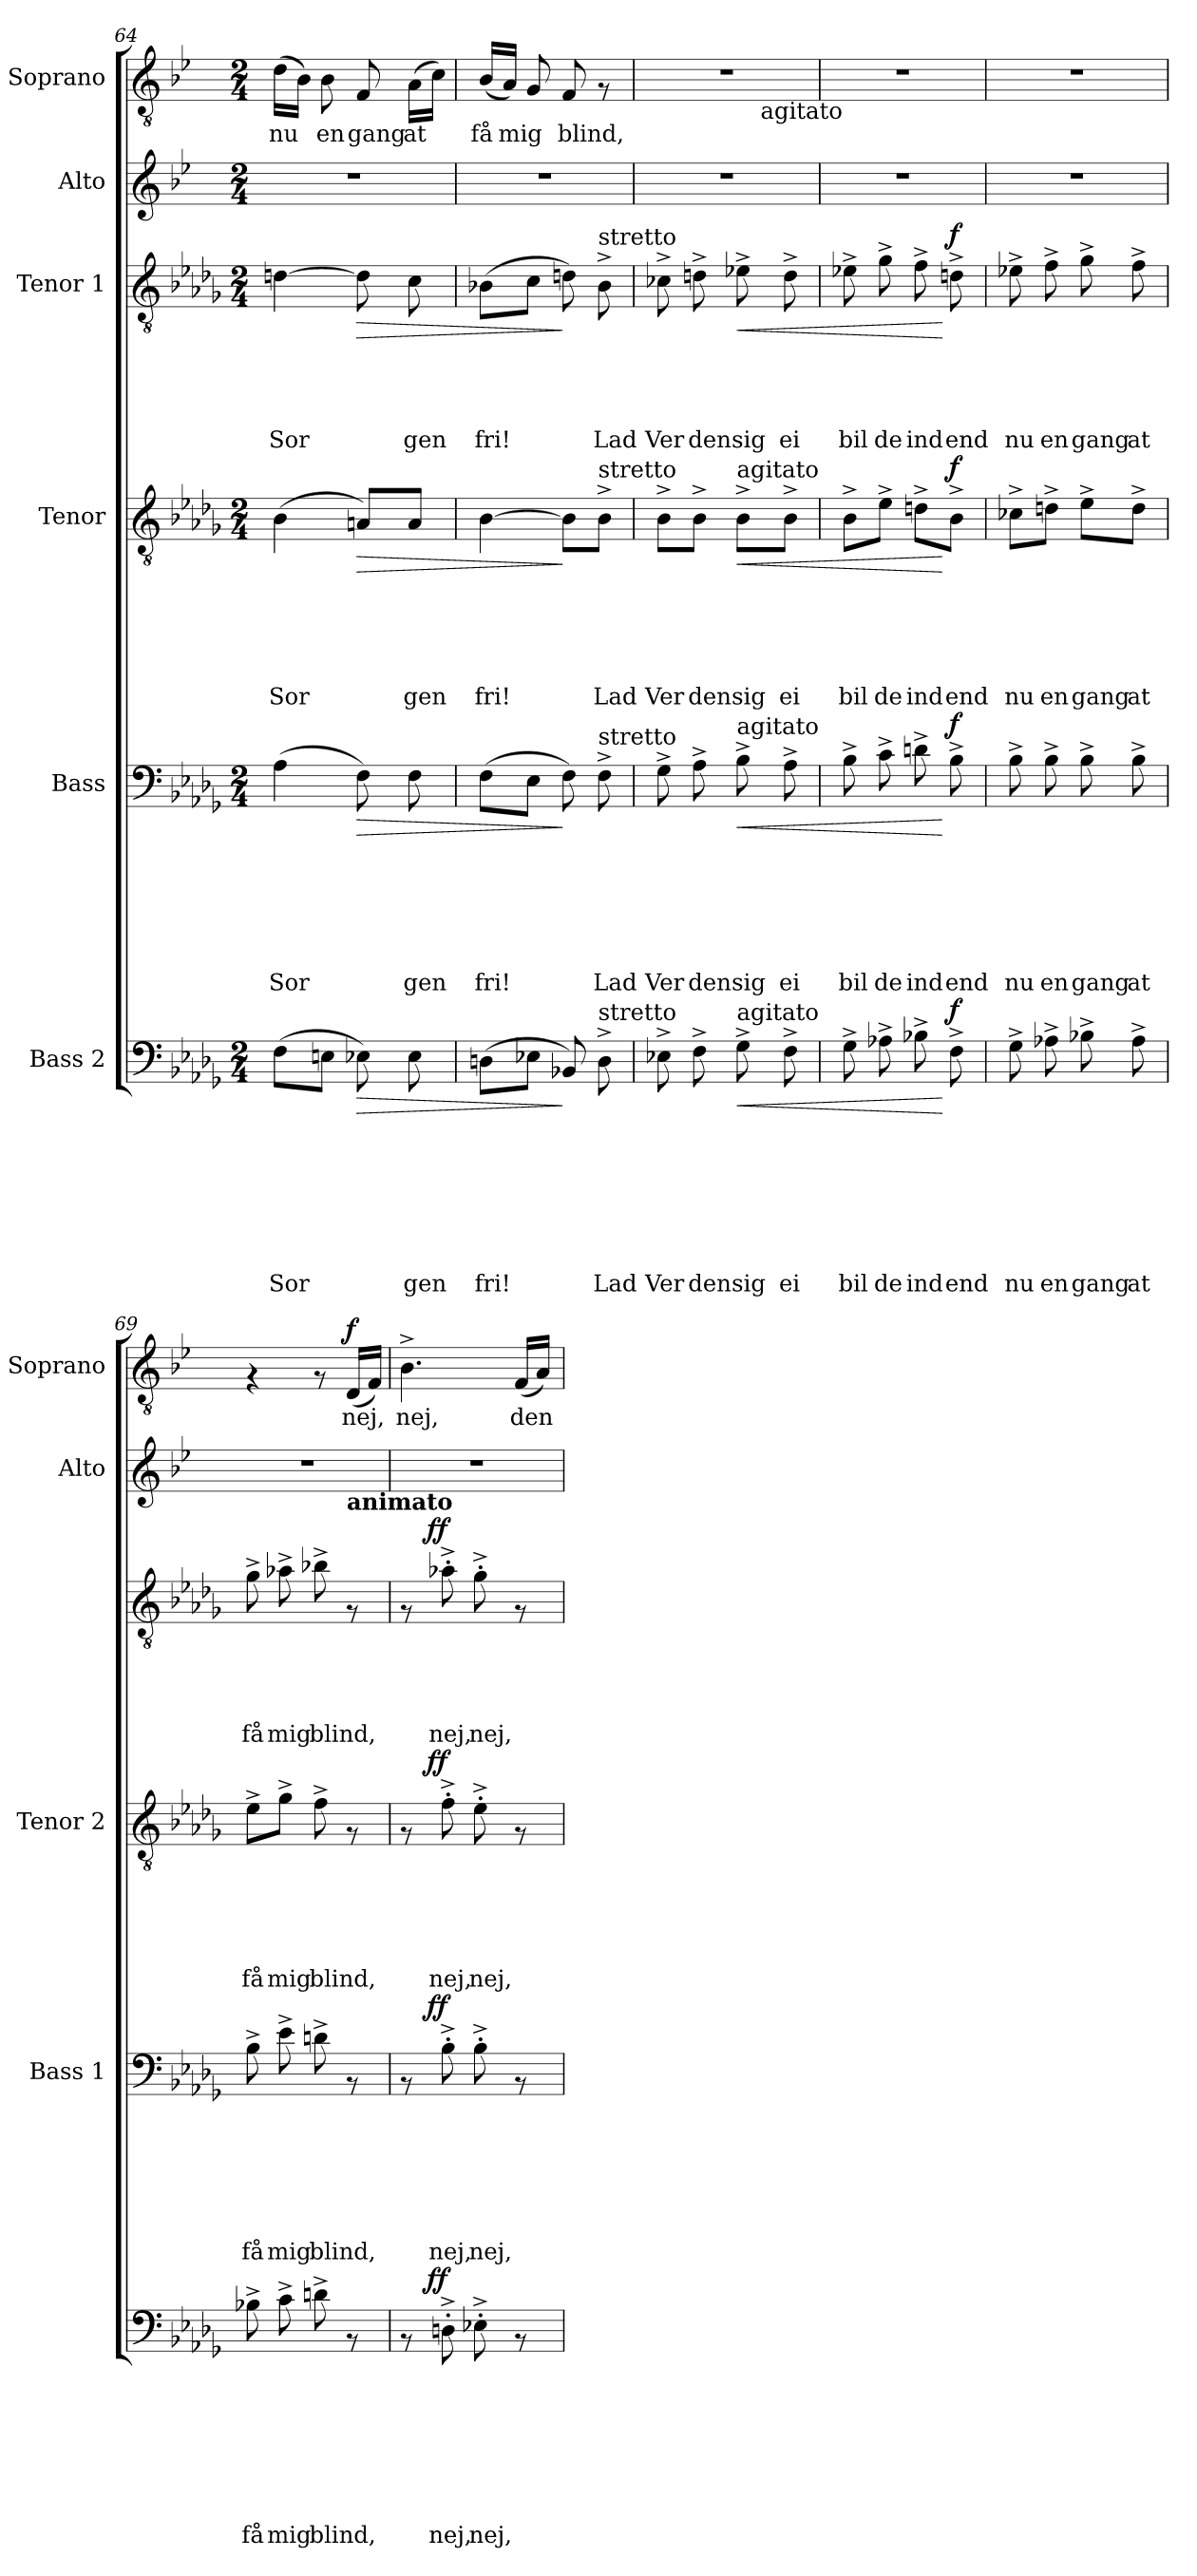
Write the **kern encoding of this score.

**kern	**text	**text	**text	**text	**text	**text	**text	**text	**dynam	**kern	**text	**text	**text	**text	**text	**text	**text	**dynam	**kern	**text	**text	**text	**text	**text	**text	**dynam	**kern	**text	**text	**text	**text	**text	**dynam	**kern	**kern	**text	**dynam
*part6	*part6	*part6	*part6	*part6	*part6	*part6	*part6	*part6	*part6	*part5	*part5	*part5	*part5	*part5	*part5	*part5	*part5	*part5	*part4	*part4	*part4	*part4	*part4	*part4	*part4	*part4	*part3	*part3	*part3	*part3	*part3	*part3	*part3	*part2	*part1	*part1	*part1
*staff6	*staff6	*staff6	*staff6	*staff6	*staff6	*staff6	*staff6	*staff6	*staff6	*staff5	*staff5	*staff5	*staff5	*staff5	*staff5	*staff5	*staff5	*staff5	*staff4	*staff4	*staff4	*staff4	*staff4	*staff4	*staff4	*staff4	*staff3	*staff3	*staff3	*staff3	*staff3	*staff3	*staff3	*staff2	*staff1	*staff1	*staff1
*I"Bass 2	*	*	*	*	*	*	*	*	*	*I"Bass	*	*	*	*	*	*	*	*	*I"Tenor	*	*	*	*	*	*	*	*I"Tenor 1	*	*	*	*	*	*	*I"Alto	*I"Soprano	*	*
*	*	*	*	*	*	*	*	*	*	*I'Bass 1	*	*	*	*	*	*	*	*	*I'Tenor 2	*	*	*	*	*	*	*	*	*	*	*	*	*	*	*I'Alto	*I'Soprano	*	*
*clefF4	*	*	*	*	*	*	*	*	*	*clefF4	*	*	*	*	*	*	*	*	*clefGv2	*	*	*	*	*	*	*	*clefGv2	*	*	*	*	*	*	*clefG2	*clefGv2	*	*
*ITrd2c3	*	*	*	*	*	*	*	*	*	*	*	*	*	*	*	*	*	*	*	*	*	*	*	*	*	*	*ITrd2c3	*	*	*	*	*	*	*	*	*	*
*k[b-e-]	*	*	*	*	*	*	*	*	*	*k[b-e-a-d-g-]	*	*	*	*	*	*	*	*	*k[b-e-a-d-g-]	*	*	*	*	*	*	*	*k[b-e-]	*	*	*	*	*	*	*k[b-e-]	*k[b-e-]	*	*
*B-:	*	*	*	*	*	*	*	*	*	*D-:	*	*	*	*	*	*	*	*	*D-:	*	*	*	*	*	*	*	*B-:	*	*	*	*	*	*	*B-:	*B-:	*	*
*M2/4	*	*	*	*	*	*	*	*	*	*M2/4	*	*	*	*	*	*	*	*	*M2/4	*	*	*	*	*	*	*	*M2/4	*	*	*	*	*	*	*M2/4	*M2/4	*	*
=64	=64	=64	=64	=64	=64	=64	=64	=64	=64	=64	=64	=64	=64	=64	=64	=64	=64	=64	=64	=64	=64	=64	=64	=64	=64	=64	=64	=64	=64	=64	=64	=64	=64	=64	=64	=64	=64
!	!	!	!	!	!	!	!	!LO:LY:b	!	!	!	!	!	!	!	!	!LO:LY:b	!	!	!	!	!	!	!	!LO:LY:b	!	!	!	!	!	!	!LO:LY:b	!	!	!	!LO:LY:b	!
(>8D\L	.	.	.	.	.	.	.	Sor	.	(>4A-\	.	.	.	.	.	.	Sor	.	(>4B-\	.	.	.	.	.	Sor	.	[>4Bn\	.	.	.	.	Sor	.	2r	(>16d\LL	nu	.
.	.	.	.	.	.	.	.	.	.	.	.	.	.	.	.	.	.	.	.	.	.	.	.	.	.	.	.	.	.	.	.	.	.	.	16B-\JJ)	.	.
!	!	!	!	!	!	!	!	!	!	!	!	!	!	!	!	!	!	!	!	!	!	!	!	!	!	!	!	!	!	!	!	!	!	!	!	!LO:LY:b	!
8C#\J	.	.	.	.	.	.	.	.	.	.	.	.	.	.	.	.	.	.	.	.	.	.	.	.	.	.	.	.	.	.	.	.	.	.	8B-\	en	.
!	!	!	!	!	!	!	!	!	!LO:HP:b	!	!	!	!	!	!	!	!	!LO:HP:b	!	!	!	!	!	!	!	!LO:HP:b	!	!	!	!	!	!	!LO:HP:b	!	!	!LO:LY:b	!
8Cn\)	.	.	.	.	.	.	.	.	>	8F\)	.	.	.	.	.	.	.	>	8An/L)	.	.	.	.	.	.	>	8B\]	.	.	.	.	.	>	.	8F/	gang	.
!	!	!	!	!	!	!	!	!LO:LY:b	!	!	!	!	!	!	!	!	!LO:LY:b	!	!	!	!	!	!	!	!LO:LY:b	!	!	!	!	!	!	!LO:LY:b	!	!	!	!LO:LY:b	!
8C\	.	.	.	.	.	.	.	gen	.	8F\	.	.	.	.	.	.	gen	.	8A/J	.	.	.	.	.	gen	.	8A\	.	.	.	.	gen	.	.	(>16A\LL	at	.
.	.	.	.	.	.	.	.	.	.	.	.	.	.	.	.	.	.	.	.	.	.	.	.	.	.	.	.	.	.	.	.	.	.	.	16c\JJ)	.	.
=65	=65	=65	=65	=65	=65	=65	=65	=65	=65	=65	=65	=65	=65	=65	=65	=65	=65	=65	=65	=65	=65	=65	=65	=65	=65	=65	=65	=65	=65	=65	=65	=65	=65	=65	=65	=65	=65
!	!	!	!	!	!	!	!	!LO:LY:b	!	!	!	!	!	!	!	!	!LO:LY:b	!	!	!	!	!	!	!	!LO:LY:b	!	!	!	!	!	!	!LO:LY:b	!	!	!	!LO:LY:b	!
(>8BBn\L	.	.	.	.	.	.	.	fri!	.	(>8F\L	.	.	.	.	.	.	fri!	.	[>4B-\	.	.	.	.	.	fri!	.	(>8Gn\L	.	.	.	.	fri!	.	2r	(<16B-/LL	få	.
!	!	!	!	!	!	!	!	!	!	!	!	!	!	!	!	!	!	!	!	!	!	!	!	!	!	!	!	!	!	!	!	!	!	!	!	!LO:LY:b	!
.	.	.	.	.	.	.	.	.	.	.	.	.	.	.	.	.	.	.	.	.	.	.	.	.	.	.	.	.	.	.	.	.	.	.	16A/JJ)	mig	.
8Cn\J	.	.	.	.	.	.	.	.	.	8E-\J	.	.	.	.	.	.	.	.	.	.	.	.	.	.	.	.	8A\J	.	.	.	.	.	.	.	8G/	.	.
!	!	!	!	!	!	!	!	!	!	!	!	!	!	!	!	!	!	!	!	!	!	!	!	!	!	!	!	!	!	!	!	!	!	!	!	!LO:LY:b	!
8GGn/)	.	.	.	.	.	.	.	.	]	8F\)	.	.	.	.	.	.	.	]	8B-\L]	.	.	.	.	.	.	]	8Bn\)	.	.	.	.	.	]	.	8F/	blind,	.
!	!	!	!	!	!	!	!	!	!	!	!	!	!	!	!	!	!	!	!	!	!	!	!	!	!	!	!LO:TX:a:t=stretto	!	!	!	!	!	!	!	!	!	!
!	!	!	!	!	!	!	!	!	!	!	!	!	!	!	!	!	!	!	!LO:TX:a:t=stretto	!	!	!	!	!	!	!	!	!	!	!	!	!	!	!	!	!	!
!	!	!	!	!	!	!	!	!	!	!LO:TX:a:t=stretto	!	!	!	!	!	!	!	!	!	!	!	!	!	!	!	!	!	!	!	!	!	!	!	!	!	!	!
!LO:TX:a:t=stretto	!	!	!	!	!	!	!	!	!	!	!	!	!	!	!	!	!	!	!	!	!	!	!	!	!	!	!	!	!	!	!	!	!	!	!	!	!
!	!	!	!	!	!	!	!	!LO:LY:b	!	!	!	!	!	!	!	!	!LO:LY:b	!	!	!	!	!	!	!	!LO:LY:b	!	!	!	!	!	!	!LO:LY:b	!	!	!	!	!
8BB^>\	.	.	.	.	.	.	.	Lad	.	8F^>\	.	.	.	.	.	.	Lad	.	8B-^>\J	.	.	.	.	.	Lad	.	8G^>\	.	.	.	.	Lad	.	.	8rF	.	.
!!LO:PB:g=z
=66	=66	=66	=66	=66	=66	=66	=66	=66	=66	=66	=66	=66	=66	=66	=66	=66	=66	=66	=66	=66	=66	=66	=66	=66	=66	=66	=66	=66	=66	=66	=66	=66	=66	=66	=66	=66	=66
!	!	!	!	!	!	!	!	!LO:LY:b	!	!	!	!	!	!	!	!	!LO:LY:b	!	!	!	!	!	!	!	!LO:LY:b	!	!	!	!	!	!	!LO:LY:b	!	!	!	!	!
*	*	*	*	*	*	*	*	*	*	*	*	*	*	*	*	*	*	*	*	*	*	*	*	*	*	*	*	*	*	*	*	*	*	*	*^	*	*
8Cn^>\	.	.	.	.	.	.	.	Ver	.	8G-^>\	.	.	.	.	.	.	Ver	.	8B-^>\L	.	.	.	.	.	Ver	.	8A-X^>\	.	.	.	.	Ver	.	2r	2r	4ryy	.	.
!	!	!	!	!	!	!	!	!LO:LY:b	!	!	!	!	!	!	!	!	!LO:LY:b	!	!	!	!	!	!	!	!LO:LY:b	!	!	!	!	!	!	!LO:LY:b	!	!	!	!	!	!
8D^>\	.	.	.	.	.	.	.	den	.	8A-^>\	.	.	.	.	.	.	den	.	8B-^>\J	.	.	.	.	.	den	.	8Bn^>\	.	.	.	.	den	.	.	.	.	.	.
!	!	!	!	!	!	!	!	!	!	!	!	!	!	!	!	!	!	!	!LO:TX:a:t=agitato	!	!	!	!	!	!	!	!	!	!	!	!	!	!	!	!	!	!	!
!	!	!	!	!	!	!	!	!	!	!LO:TX:a:t=agitato	!	!	!	!	!	!	!	!	!	!	!	!	!	!	!	!	!	!	!	!	!	!	!	!	!	!	!	!
!LO:TX:a:t=agitato	!	!	!	!	!	!	!	!	!	!	!	!	!	!	!	!	!	!	!	!	!	!	!	!	!	!	!	!	!	!	!	!	!	!	!	!	!	!
!	!	!	!	!	!	!	!	!LO:LY:b	!LO:HP:b	!	!	!	!	!	!	!	!LO:LY:b	!LO:HP:b	!	!	!	!	!	!	!LO:LY:b	!LO:HP:b	!	!	!	!	!	!LO:LY:b	!LO:HP:b	!	!	!	!	!
8E-^>\	.	.	.	.	.	.	.	sig	<	8B-^>\	.	.	.	.	.	.	sig	<	8B-^>\L	.	.	.	.	.	sig	<	8cn^>\	.	.	.	.	sig	<	.	.	16ryy	.	.
!	!	!	!	!	!	!	!	!	!	!	!	!	!	!	!	!	!	!	!	!	!	!	!	!	!	!	!	!	!	!	!	!	!	!	!	!LO:TX:b:t=agitato	!	!
.	.	.	.	.	.	.	.	.	.	.	.	.	.	.	.	.	.	.	.	.	.	.	.	.	.	.	.	.	.	.	.	.	.	.	.	8.ryy	.	.
!	!	!	!	!	!	!	!	!LO:LY:b	!	!	!	!	!	!	!	!	!LO:LY:b	!	!	!	!	!	!	!	!LO:LY:b	!	!	!	!	!	!	!LO:LY:b	!	!	!	!	!	!
8D^>\	.	.	.	.	.	.	.	ei	.	8A-^>\	.	.	.	.	.	.	ei	.	8B-^>\J	.	.	.	.	.	ei	.	8B^>\	.	.	.	.	ei	.	.	.	.	.	.
=67	=67	=67	=67	=67	=67	=67	=67	=67	=67	=67	=67	=67	=67	=67	=67	=67	=67	=67	=67	=67	=67	=67	=67	=67	=67	=67	=67	=67	=67	=67	=67	=67	=67	=67	=67	=67	=67	=67
!	!	!	!	!	!	!	!	!LO:LY:b	!	!	!	!	!	!	!	!	!LO:LY:b	!	!	!	!	!	!	!	!LO:LY:b	!	!	!	!	!	!	!LO:LY:b	!	!	!	!	!	!
*	*	*	*	*	*	*	*	*	*	*	*	*	*	*	*	*	*	*	*	*	*	*	*	*	*	*	*	*	*	*	*	*	*	*	*v	*v	*	*
8E-^>\	.	.	.	.	.	.	.	bil	.	8B-^>\	.	.	.	.	.	.	bil	.	8B-^>\L	.	.	.	.	.	bil	.	8cn^>\	.	.	.	.	bil	.	2r	2r	.	.
!	!	!	!	!	!	!	!	!LO:LY:b	!	!	!	!	!	!	!	!	!LO:LY:b	!	!	!	!	!	!	!	!LO:LY:b	!	!	!	!	!	!	!LO:LY:b	!	!	!	!	!
8Fn^>\	.	.	.	.	.	.	.	de	.	8c^>\	.	.	.	.	.	.	de	.	8e-^>\J	.	.	.	.	.	de	.	8e-^>\	.	.	.	.	de	.	.	.	.	.
!	!	!	!	!	!	!	!	!LO:LY:b	!	!	!	!	!	!	!	!	!LO:LY:b	!	!	!	!	!	!	!	!LO:LY:b	!	!	!	!	!	!	!LO:LY:b	!	!	!	!	!
8Gn^>\	.	.	.	.	.	.	.	ind	.	8dn^>\	.	.	.	.	.	.	ind	.	8dn^>\L	.	.	.	.	.	ind	.	8d^>\	.	.	.	.	ind	.	.	.	.	.
!	!	!	!	!	!	!	!	!LO:LY:b	!LO:DY:n=1:a	!	!	!	!	!	!	!	!LO:LY:b	!LO:DY:n=1:a	!	!	!	!	!	!	!LO:LY:b	!LO:DY:n=1:a	!	!	!	!	!	!LO:LY:b	!LO:DY:n=1:a	!	!	!	!
8D^>\	.	.	.	.	.	.	.	end	[ f	8B-^>\	.	.	.	.	.	.	end	[ f	8B-^>\J	.	.	.	.	.	end	[ f	8Bn^>\	.	.	.	.	end	[ f	.	.	.	.
=68	=68	=68	=68	=68	=68	=68	=68	=68	=68	=68	=68	=68	=68	=68	=68	=68	=68	=68	=68	=68	=68	=68	=68	=68	=68	=68	=68	=68	=68	=68	=68	=68	=68	=68	=68	=68	=68
!	!	!	!	!	!	!	!	!LO:LY:b	!	!	!	!	!	!	!	!	!LO:LY:b	!	!	!	!	!	!	!	!LO:LY:b	!	!	!	!	!	!	!LO:LY:b	!	!	!	!	!
8E-^>\	.	.	.	.	.	.	.	nu	.	8B-^>\	.	.	.	.	.	.	nu	.	8c-X^>\L	.	.	.	.	.	nu	.	8cn^>\	.	.	.	.	nu	.	2r	2r	.	.
!	!	!	!	!	!	!	!	!LO:LY:b	!	!	!	!	!	!	!	!	!LO:LY:b	!	!	!	!	!	!	!	!LO:LY:b	!	!	!	!	!	!	!LO:LY:b	!	!	!	!	!
8Fn^>\	.	.	.	.	.	.	.	en	.	8B-^>\	.	.	.	.	.	.	en	.	8dn^>\J	.	.	.	.	.	en	.	8d^>\	.	.	.	.	en	.	.	.	.	.
!	!	!	!	!	!	!	!	!LO:LY:b	!	!	!	!	!	!	!	!	!LO:LY:b	!	!	!	!	!	!	!	!LO:LY:b	!	!	!	!	!	!	!LO:LY:b	!	!	!	!	!
8Gn^>\	.	.	.	.	.	.	.	gang	.	8B-^>\	.	.	.	.	.	.	gang	.	8e-^>\L	.	.	.	.	.	gang	.	8e-^>\	.	.	.	.	gang	.	.	.	.	.
!	!	!	!	!	!	!	!	!LO:LY:b	!	!	!	!	!	!	!	!	!LO:LY:b	!	!	!	!	!	!	!	!LO:LY:b	!	!	!	!	!	!	!LO:LY:b	!	!	!	!	!
8F^>\	.	.	.	.	.	.	.	at	.	8B-^>\	.	.	.	.	.	.	at	.	8d^>\J	.	.	.	.	.	at	.	8d^>\	.	.	.	.	at	.	.	.	.	.
=69	=69	=69	=69	=69	=69	=69	=69	=69	=69	=69	=69	=69	=69	=69	=69	=69	=69	=69	=69	=69	=69	=69	=69	=69	=69	=69	=69	=69	=69	=69	=69	=69	=69	=69	=69	=69	=69
!	!	!	!	!	!	!	!	!LO:LY:b	!	!	!	!	!	!	!	!	!LO:LY:b	!	!	!	!	!	!	!	!LO:LY:b	!	!	!	!	!	!	!LO:LY:b	!	!	!	!	!
8Gn^>\	.	.	.	.	.	.	.	få	.	8B-^>\	.	.	.	.	.	.	få	.	8e-^>\L	.	.	.	.	.	få	.	8e-^>\	.	.	.	.	få	.	2r	4rF	.	.
!	!	!	!	!	!	!	!	!LO:LY:b	!	!	!	!	!	!	!	!	!LO:LY:b	!	!	!	!	!	!	!	!LO:LY:b	!	!	!	!	!	!	!LO:LY:b	!	!	!	!	!
8A^>\	.	.	.	.	.	.	.	mig	.	8e-^>\	.	.	.	.	.	.	mig	.	8g-^>\J	.	.	.	.	.	mig	.	8fn^>\	.	.	.	.	mig	.	.	.	.	.
!	!	!	!	!	!	!	!	!LO:LY:b	!	!	!	!	!	!	!	!	!LO:LY:b	!	!	!	!	!	!	!	!LO:LY:b	!	!	!	!	!	!	!LO:LY:b	!	!	!	!	!
8Bn^>\	.	.	.	.	.	.	.	blind,	.	8dn^>\	.	.	.	.	.	.	blind,	.	8f^>\	.	.	.	.	.	blind,	.	8gn^>\	.	.	.	.	blind,	.	.	8rF	.	.
!	!	!	!	!	!	!	!	!	!	!	!	!	!	!	!	!	!	!	!	!	!	!	!	!	!	!	!LO:TX:a:B:t=animato	!	!	!	!	!	!	!	!	!	!
!	!	!	!	!	!	!	!	!	!	!	!	!	!	!	!	!	!	!	!	!	!	!	!	!	!	!	!	!	!	!	!	!	!	!	!	!LO:LY:a	!LO:DY:a
8rAA	.	.	.	.	.	.	.	.	.	8rAA	.	.	.	.	.	.	.	.	8rF	.	.	.	.	.	.	.	8rF	.	.	.	.	.	.	.	(<16D/LL	nej,	f
.	.	.	.	.	.	.	.	.	.	.	.	.	.	.	.	.	.	.	.	.	.	.	.	.	.	.	.	.	.	.	.	.	.	.	16F/JJ)	.	.
=70	=70	=70	=70	=70	=70	=70	=70	=70	=70	=70	=70	=70	=70	=70	=70	=70	=70	=70	=70	=70	=70	=70	=70	=70	=70	=70	=70	=70	=70	=70	=70	=70	=70	=70	=70	=70	=70
!	!	!	!	!	!	!	!	!	!	!	!	!	!	!	!	!	!	!	!	!	!	!	!	!	!	!	!	!	!	!	!	!	!	!	!	!LO:LY:a	!
*^	*	*	*	*	*	*	*	*	*	*^	*	*	*	*	*	*	*	*	*^	*	*	*	*	*	*	*	*^	*	*	*	*	*	*	*	*	*	*
8rAA	16.ryy	.	.	.	.	.	.	.	.	.	8rAA	16.ryy	.	.	.	.	.	.	.	.	8rF	16.ryy	.	.	.	.	.	.	.	8rF	16.ryy	.	.	.	.	.	.	2r	4.B-^>\	nej,	.
!	!	!	!	!	!	!	!	!	!	!LO:DY:a	!	!	!	!	!	!	!	!	!	!LO:DY:a	!	!	!	!	!	!	!	!	!LO:DY:a	!	!	!	!	!	!	!	!LO:DY:a	!	!	!	!
.	4ryy	.	.	.	.	.	.	.	.	ff	.	4ryy	.	.	.	.	.	.	.	ff	.	4ryy	.	.	.	.	.	.	ff	.	4ryy	.	.	.	.	.	ff	.	.	.	.
!	!	!	!	!	!	!	!	!	!LO:LY:b	!	!	!	!	!	!	!	!	!	!LO:LY:b	!	!	!	!	!	!	!	!	!LO:LY:b	!	!	!	!	!	!	!	!LO:LY:b	!	!	!	!	!
8BBn^>'>\	.	.	.	.	.	.	.	.	nej,	.	8B-^>'>\	.	.	.	.	.	.	.	nej,	.	8f^>'>\	.	.	.	.	.	.	nej,	.	8fn^>'>\	.	.	.	.	.	nej,	.	.	.	.	.
!	!	!	!	!	!	!	!	!	!LO:LY:b	!	!	!	!	!	!	!	!	!	!LO:LY:b	!	!	!	!	!	!	!	!	!LO:LY:b	!	!	!	!	!	!	!	!LO:LY:b	!	!	!	!	!
8Cn^>'>\	.	.	.	.	.	.	.	.	nej,	.	8B-^>'>\	.	.	.	.	.	.	.	nej,	.	8e-^>'>\	.	.	.	.	.	.	nej,	.	8e-^>'>\	.	.	.	.	.	nej,	.	.	.	.	.
.	8ryy	.	.	.	.	.	.	.	.	.	.	8ryy	.	.	.	.	.	.	.	.	.	8ryy	.	.	.	.	.	.	.	.	8ryy	.	.	.	.	.	.	.	.	.	.
!	!	!	!	!	!	!	!	!	!	!	!	!	!	!	!	!	!	!	!	!	!	!	!	!	!	!	!	!	!	!	!	!	!	!	!	!	!	!	!	!LO:LY:a	!
8rAA	.	.	.	.	.	.	.	.	.	.	8rAA	.	.	.	.	.	.	.	.	.	8rF	.	.	.	.	.	.	.	.	8rF	.	.	.	.	.	.	.	.	(<16F/LL	den	.
.	.	.	.	.	.	.	.	.	.	.	.	.	.	.	.	.	.	.	.	.	.	.	.	.	.	.	.	.	.	.	.	.	.	.	.	.	.	.	16A/JJ)	.	.
.	32ryy	.	.	.	.	.	.	.	.	.	.	32ryy	.	.	.	.	.	.	.	.	.	32ryy	.	.	.	.	.	.	.	.	32ryy	.	.	.	.	.	.	.	.	.	.
*v	*v	*	*	*	*	*	*	*	*	*	*	*	*	*	*	*	*	*	*	*	*v	*v	*	*	*	*	*	*	*	*v	*v	*	*	*	*	*	*	*	*	*	*
*	*	*	*	*	*	*	*	*	*	*v	*v	*	*	*	*	*	*	*	*	*	*	*	*	*	*	*	*	*	*	*	*	*	*	*	*	*	*	*
=	=	=	=	=	=	=	=	=	=	=	=	=	=	=	=	=	=	=	=	=	=	=	=	=	=	=	=	=	=	=	=	=	=	=	=	=	=
*-	*-	*-	*-	*-	*-	*-	*-	*-	*-	*-	*-	*-	*-	*-	*-	*-	*-	*-	*-	*-	*-	*-	*-	*-	*-	*-	*-	*-	*-	*-	*-	*-	*-	*-	*-	*-	*-
